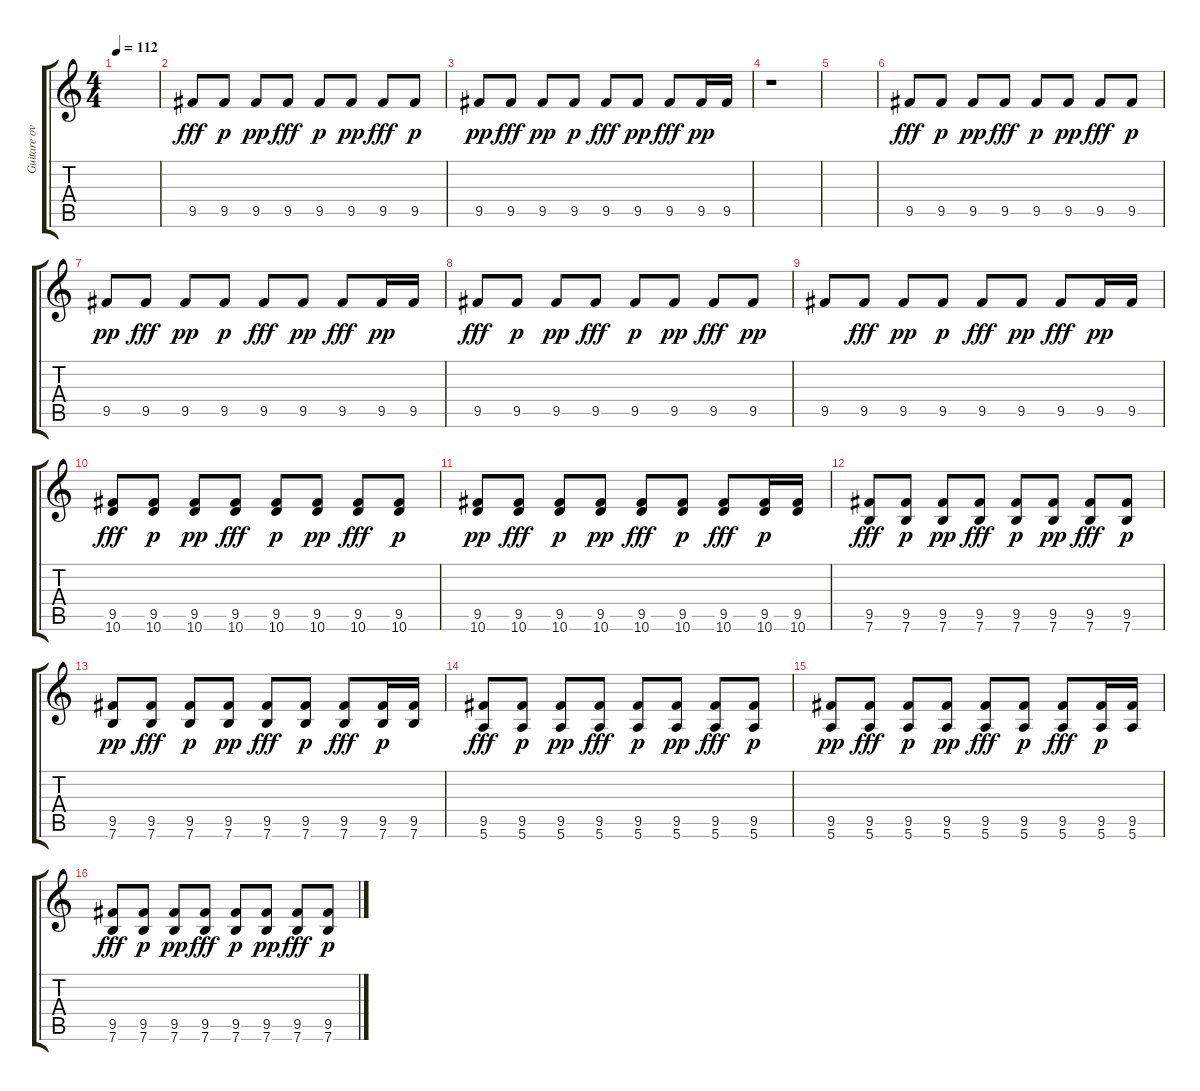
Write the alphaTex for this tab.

\track ("Guitare overdrive" "Guitare ov") {instrument overdrivenguitar}
\staff {score tabs}
\tuning (E4 B3 G3 D3 A2 E2) {hide}
\ts (4 4)
\tempo 112
\clef g2
\ks c
|
9.5.8{dy fff} 9.5.8{dy p} 9.5.8{dy pp} 9.5.8{dy fff} 9.5.8{dy p} 9.5.8{dy pp} 9.5.8{dy fff} 9.5.8{dy p} |
9.5.8{dy pp} 9.5.8{dy fff} 9.5.8{dy pp} 9.5.8{dy p} 9.5.8{dy fff} 9.5.8{dy pp} 9.5.8{dy fff} 9.5.16{dy pp} 9.5.16 |
r.1 |
|
9.5.8{dy fff} 9.5.8{dy p} 9.5.8{dy pp} 9.5.8{dy fff} 9.5.8{dy p} 9.5.8{dy pp} 9.5.8{dy fff} 9.5.8{dy p} |
9.5.8{dy pp} 9.5.8{dy fff} 9.5.8{dy pp} 9.5.8{dy p} 9.5.8{dy fff} 9.5.8{dy pp} 9.5.8{dy fff} 9.5.16{dy pp} 9.5.16 |
9.5.8{dy fff} 9.5.8{dy p} 9.5.8{dy pp} 9.5.8{dy fff} 9.5.8{dy p} 9.5.8{dy pp} 9.5.8{dy fff} 9.5.8{dy pp} |
9.5.8 9.5.8{dy fff} 9.5.8{dy pp} 9.5.8{dy p} 9.5.8{dy fff} 9.5.8{dy pp} 9.5.8{dy fff} 9.5.16{dy pp} 9.5.16 |
(9.5 10.6).8{dy fff} (9.5 10.6).8{dy p} (9.5 10.6).8{dy pp} (9.5 10.6).8{dy fff} (9.5 10.6).8{dy p} (9.5 10.6).8{dy pp} (9.5 10.6).8{dy fff} (9.5 10.6).8{dy p} |
(9.5 10.6).8{dy pp} (9.5 10.6).8{dy fff} (9.5 10.6).8{dy p} (9.5 10.6).8{dy pp} (9.5 10.6).8{dy fff} (9.5 10.6).8{dy p} (9.5 10.6).8{dy fff} (9.5 10.6).16{dy p} (9.5 10.6).16 |
(9.5 7.6).8{dy fff} (9.5 7.6).8{dy p} (9.5 7.6).8{dy pp} (9.5 7.6).8{dy fff} (9.5 7.6).8{dy p} (9.5 7.6).8{dy pp} (9.5 7.6).8{dy fff} (9.5 7.6).8{dy p} |
(9.5 7.6).8{dy pp} (9.5 7.6).8{dy fff} (9.5 7.6).8{dy p} (9.5 7.6).8{dy pp} (9.5 7.6).8{dy fff} (9.5 7.6).8{dy p} (9.5 7.6).8{dy fff} (9.5 7.6).16{dy p} (9.5 7.6).16 |
(9.5 5.6).8{dy fff} (9.5 5.6).8{dy p} (9.5 5.6).8{dy pp} (9.5 5.6).8{dy fff} (9.5 5.6).8{dy p} (9.5 5.6).8{dy pp} (9.5 5.6).8{dy fff} (9.5 5.6).8{dy p} |
(9.5 5.6).8{dy pp} (9.5 5.6).8{dy fff} (9.5 5.6).8{dy p} (9.5 5.6).8{dy pp} (9.5 5.6).8{dy fff} (9.5 5.6).8{dy p} (9.5 5.6).8{dy fff} (9.5 5.6).16{dy p} (9.5 5.6).16 |
(9.5 7.6).8{dy fff} (9.5 7.6).8{dy p} (9.5 7.6).8{dy pp} (9.5 7.6).8{dy fff} (9.5 7.6).8{dy p} (9.5 7.6).8{dy pp} (9.5 7.6).8{dy fff} (9.5 7.6).8{dy p}
